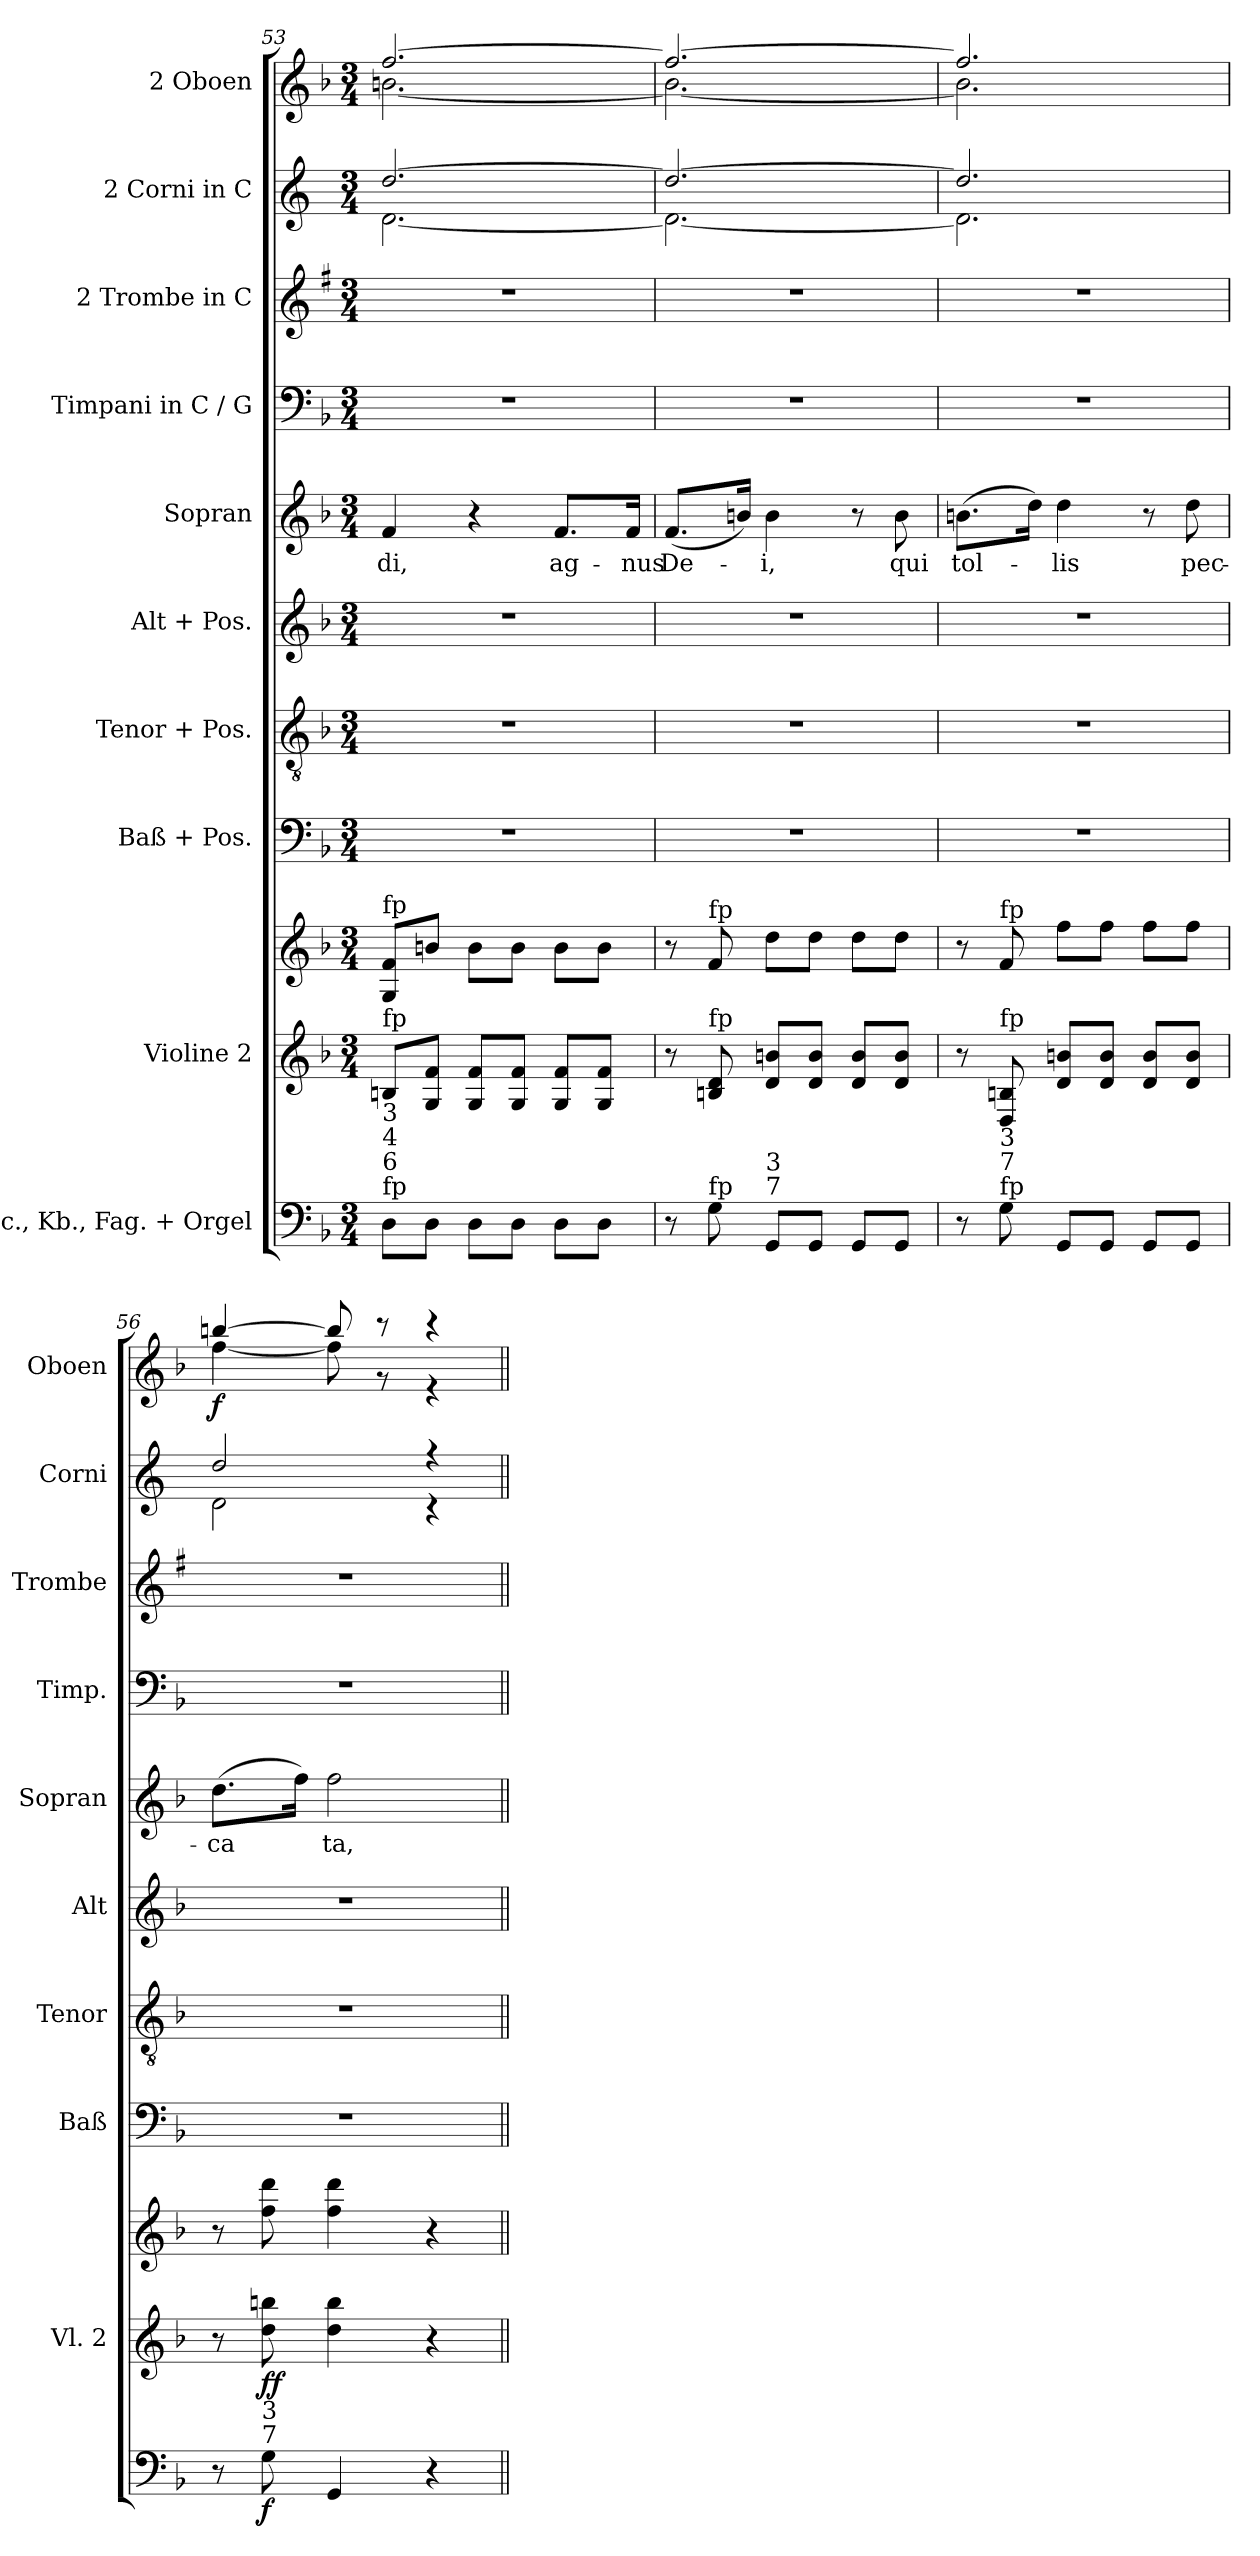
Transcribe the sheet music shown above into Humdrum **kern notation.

**kern	**dynam	**kern	**kern	**dynam	**kern	**kern	**kern	**kern	**text	**kern	**kern	**kern	**dynam	**kern	**dynam
*part10	*part10	*part9	*part9	*part9	*part8	*part7	*part6	*part5	*part5	*part4	*part3	*part2	*part2	*part1	*part1
*staff11	*staff11	*staff10	*staff9	*staff9/10	*staff8	*staff7	*staff6	*staff5	*staff5	*staff4	*staff3	*staff2	*staff2	*staff1	*staff1
*I"Vlc., Kb., Fag. + Orgel	*	*I"Violine 2	*	*	*I"Baß + Pos.	*I"Tenor + Pos.	*I"Alt + Pos.	*I"Sopran	*	*I"Timpani in C / G	*I"2 Trombe in C	*I"2 Corni in C	*	*I"2 Oboen	*
*	*	*I'Vl. 2	*	*	*I'Baß	*I'Tenor	*I'Alt	*I'Sopran	*	*I'Timp.	*I'Trombe	*I'Corni	*	*I'Oboen	*
*clefF4	*	*clefG2	*clefG2	*	*clefF4	*clefGv2	*clefG2	*clefG2	*	*clefF4	*clefG2	*clefG2	*	*clefG2	*
*	*	*	*	*	*	*	*	*	*	*	*ITrd1c2	*ITrd4c7	*	*	*
*k[b-]	*	*k[b-]	*k[b-]	*	*k[b-]	*k[b-]	*k[b-]	*k[b-]	*	*k[b-]	*k[b-]	*k[b-]	*	*k[b-]	*
*M3/4	*	*M3/4	*M3/4	*	*M3/4	*M3/4	*M3/4	*M3/4	*	*M3/4	*M3/4	*M3/4	*	*M3/4	*
=53	=53	=53	=53	=53	=53	=53	=53	=53	=53	=53	=53	=53	=53	=53	=53
!	!	!	!LO:TX:a:t=fp	!	!	!	!	!	!	!	!	!	!	!	!
!	!	!LO:TX:a:t=fp	!	!	!	!	!	!	!	!	!	!	!	!	!
!LO:TX:a:t=fp	!	!	!	!	!	!	!	!	!	!	!	!	!	!	!
!LO:TX:a:t=6	!	!	!	!	!	!	!	!	!	!	!	!	!	!	!
!LO:TX:a:t=4	!	!	!	!	!	!	!	!	!	!	!	!	!	!	!
!LO:TX:a:t=3	!	!	!	!	!	!	!	!	!	!	!	!	!	!	!
!	!	!	!	!	!	!	!	!	!LO:LY:b	!	!	!	!	!	!
*	*	*	*	*	*	*	*	*	*	*	*	*^	*	*^	*
8D\L	.	8Bn/L	8G/ 8f/L	.	2.r	2.r	2.r	4f/	-di,	2.r	2.r	[2.g/	[2.G\	.	[2.ff/	[2.bn\	.
8D\J	.	8G/ 8f/J	8bn/J	.	.	.	.	.	.	.	.	.	.	.	.	.	.
8D\L	.	8G/ 8f/L	8b\L	.	.	.	.	4r	.	.	.	.	.	.	.	.	.
8D\J	.	8G/ 8f/J	8b\J	.	.	.	.	.	.	.	.	.	.	.	.	.	.
!	!	!	!	!	!	!	!	!	!LO:LY:b	!	!	!	!	!	!	!	!
8D\L	.	8G/ 8f/L	8b\L	.	.	.	.	8.f/L	ag-	.	.	.	.	.	.	.	.
8D\J	.	8G/ 8f/J	8b\J	.	.	.	.	.	.	.	.	.	.	.	.	.	.
!	!	!	!	!	!	!	!	!	!LO:LY:b	!	!	!	!	!	!	!	!
.	.	.	.	.	.	.	.	16f/Jk	nus	.	.	.	.	.	.	.	.
=54	=54	=54	=54	=54	=54	=54	=54	=54	=54	=54	=54	=54	=54	=54	=54	=54	=54
!	!	!	!	!	!	!	!	!	!LO:LY:b	!	!	!	!	!	!	!	!
8r	.	8r	8r	.	2.r	2.r	2.r	(<8.f/L	De-	2.r	2.r	2.g/_	2.G\_	.	2.ff/_	2.b\_	.
!	!	!	!LO:TX:a:t=fp	!	!	!	!	!	!	!	!	!	!	!	!	!	!
!	!	!LO:TX:a:t=fp	!	!	!	!	!	!	!	!	!	!	!	!	!	!	!
!LO:TX:a:t=fp	!	!	!	!	!	!	!	!	!	!	!	!	!	!	!	!	!
8G\	.	8Bn/ 8d/	8f/	.	.	.	.	.	.	.	.	.	.	.	.	.	.
.	.	.	.	.	.	.	.	16bn/Jk)	.	.	.	.	.	.	.	.	.
!LO:TX:a:t=7	!	!	!	!	!	!	!	!	!	!	!	!	!	!	!	!	!
!LO:TX:a:t=3	!	!	!	!	!	!	!	!	!	!	!	!	!	!	!	!	!
!	!	!	!	!	!	!	!	!	!LO:LY:b	!	!	!	!	!	!	!	!
8GG/L	.	8d/ 8bn/L	8dd\L	.	.	.	.	4b\	i,	.	.	.	.	.	.	.	.
8GG/J	.	8d/ 8b/J	8dd\J	.	.	.	.	.	.	.	.	.	.	.	.	.	.
8GG/L	.	8d/ 8b/L	8dd\L	.	.	.	.	8r	.	.	.	.	.	.	.	.	.
!	!	!	!	!	!	!	!	!	!LO:LY:b	!	!	!	!	!	!	!	!
8GG/J	.	8d/ 8b/J	8dd\J	.	.	.	.	8b\	qui	.	.	.	.	.	.	.	.
=55	=55	=55	=55	=55	=55	=55	=55	=55	=55	=55	=55	=55	=55	=55	=55	=55	=55
!	!	!	!	!	!	!	!	!	!LO:LY:b	!	!	!	!	!	!	!	!
8r	.	8r	8r	.	2.r	2.r	2.r	(>8.bn\L	tol-	2.r	2.r	2.g/]	2.G\]	.	2.ff/]	2.b\]	.
!	!	!	!LO:TX:a:t=fp	!	!	!	!	!	!	!	!	!	!	!	!	!	!
!	!	!LO:TX:a:t=fp	!	!	!	!	!	!	!	!	!	!	!	!	!	!	!
!LO:TX:a:t=fp	!	!	!	!	!	!	!	!	!	!	!	!	!	!	!	!	!
!LO:TX:a:t=7	!	!	!	!	!	!	!	!	!	!	!	!	!	!	!	!	!
!LO:TX:a:t=3	!	!	!	!	!	!	!	!	!	!	!	!	!	!	!	!	!
8G\	.	8D/ 8Bn/	8f/	.	.	.	.	.	.	.	.	.	.	.	.	.	.
.	.	.	.	.	.	.	.	16dd\Jk)	.	.	.	.	.	.	.	.	.
!	!	!	!	!	!	!	!	!	!LO:LY:b	!	!	!	!	!	!	!	!
8GG/L	.	8d/ 8bn/L	8ff\L	.	.	.	.	4dd\	lis	.	.	.	.	.	.	.	.
8GG/J	.	8d/ 8b/J	8ff\J	.	.	.	.	.	.	.	.	.	.	.	.	.	.
8GG/L	.	8d/ 8b/L	8ff\L	.	.	.	.	8r	.	.	.	.	.	.	.	.	.
!	!	!	!	!	!	!	!	!	!LO:LY:b	!	!	!	!	!	!	!	!
8GG/J	.	8d/ 8b/J	8ff\J	.	.	.	.	8dd\	pec-	.	.	.	.	.	.	.	.
=56	=56	=56	=56	=56	=56	=56	=56	=56	=56	=56	=56	=56	=56	=56	=56	=56	=56
!	!	!	!	!	!	!	!	!	!LO:LY:b	!	!	!	!	!LO:DY:b	!	!	!
!	!	!	!	!	!	!	!	!	!	!	!	!	!	!LO:DY:n=1:b	!	!	!LO:DY:b
8r	.	8r	8r	.	2.r	2.r	2.r	(>8.dd\L	ca	2.r	2.r	2g/	2G\	fp fp	[4bbn/	[4ff\	f
!LO:TX:a:t=7	!	!	!	!	!	!	!	!	!	!	!	!	!	!	!	!	!
!LO:TX:a:t=3	!	!	!	!	!	!	!	!	!	!	!	!	!	!	!	!	!
!	!LO:DY:b	!	!	!LO:DY:b=2	!	!	!	!	!	!	!	!	!	!	!	!	!
!	!	!	!	!LO:DY:n=1:b	!	!	!	!	!	!	!	!	!	!	!	!	!
8G\	f	8dd\ 8bbn\	8ff\ 8ddd\	f f	.	.	.	.	.	.	.	.	.	.	.	.	.
.	.	.	.	.	.	.	.	16ff\Jk)	.	.	.	.	.	.	.	.	.
!	!	!	!	!	!	!	!	!	!LO:LY:b	!	!	!	!	!	!	!	!
4GG/	.	4dd\ 4bb\	4ff\ 4ddd\	.	.	.	.	2ff\	-ta,	.	.	.	.	.	8bb/]	8ff\]	.
.	.	.	.	.	.	.	.	.	.	.	.	.	.	.	8r	8r	.
4r	.	4r	4r	.	.	.	.	.	.	.	.	4r	4r	.	4r	4r	.
*	*	*	*	*	*	*	*	*	*	*	*	*v	*v	*	*	*	*
*	*	*	*	*	*	*	*	*	*	*	*	*	*	*v	*v	*
=||	=||	=||	=||	=||	=||	=||	=||	=||	=||	=||	=||	=||	=||	=||	=||
*-	*-	*-	*-	*-	*-	*-	*-	*-	*-	*-	*-	*-	*-	*-	*-
